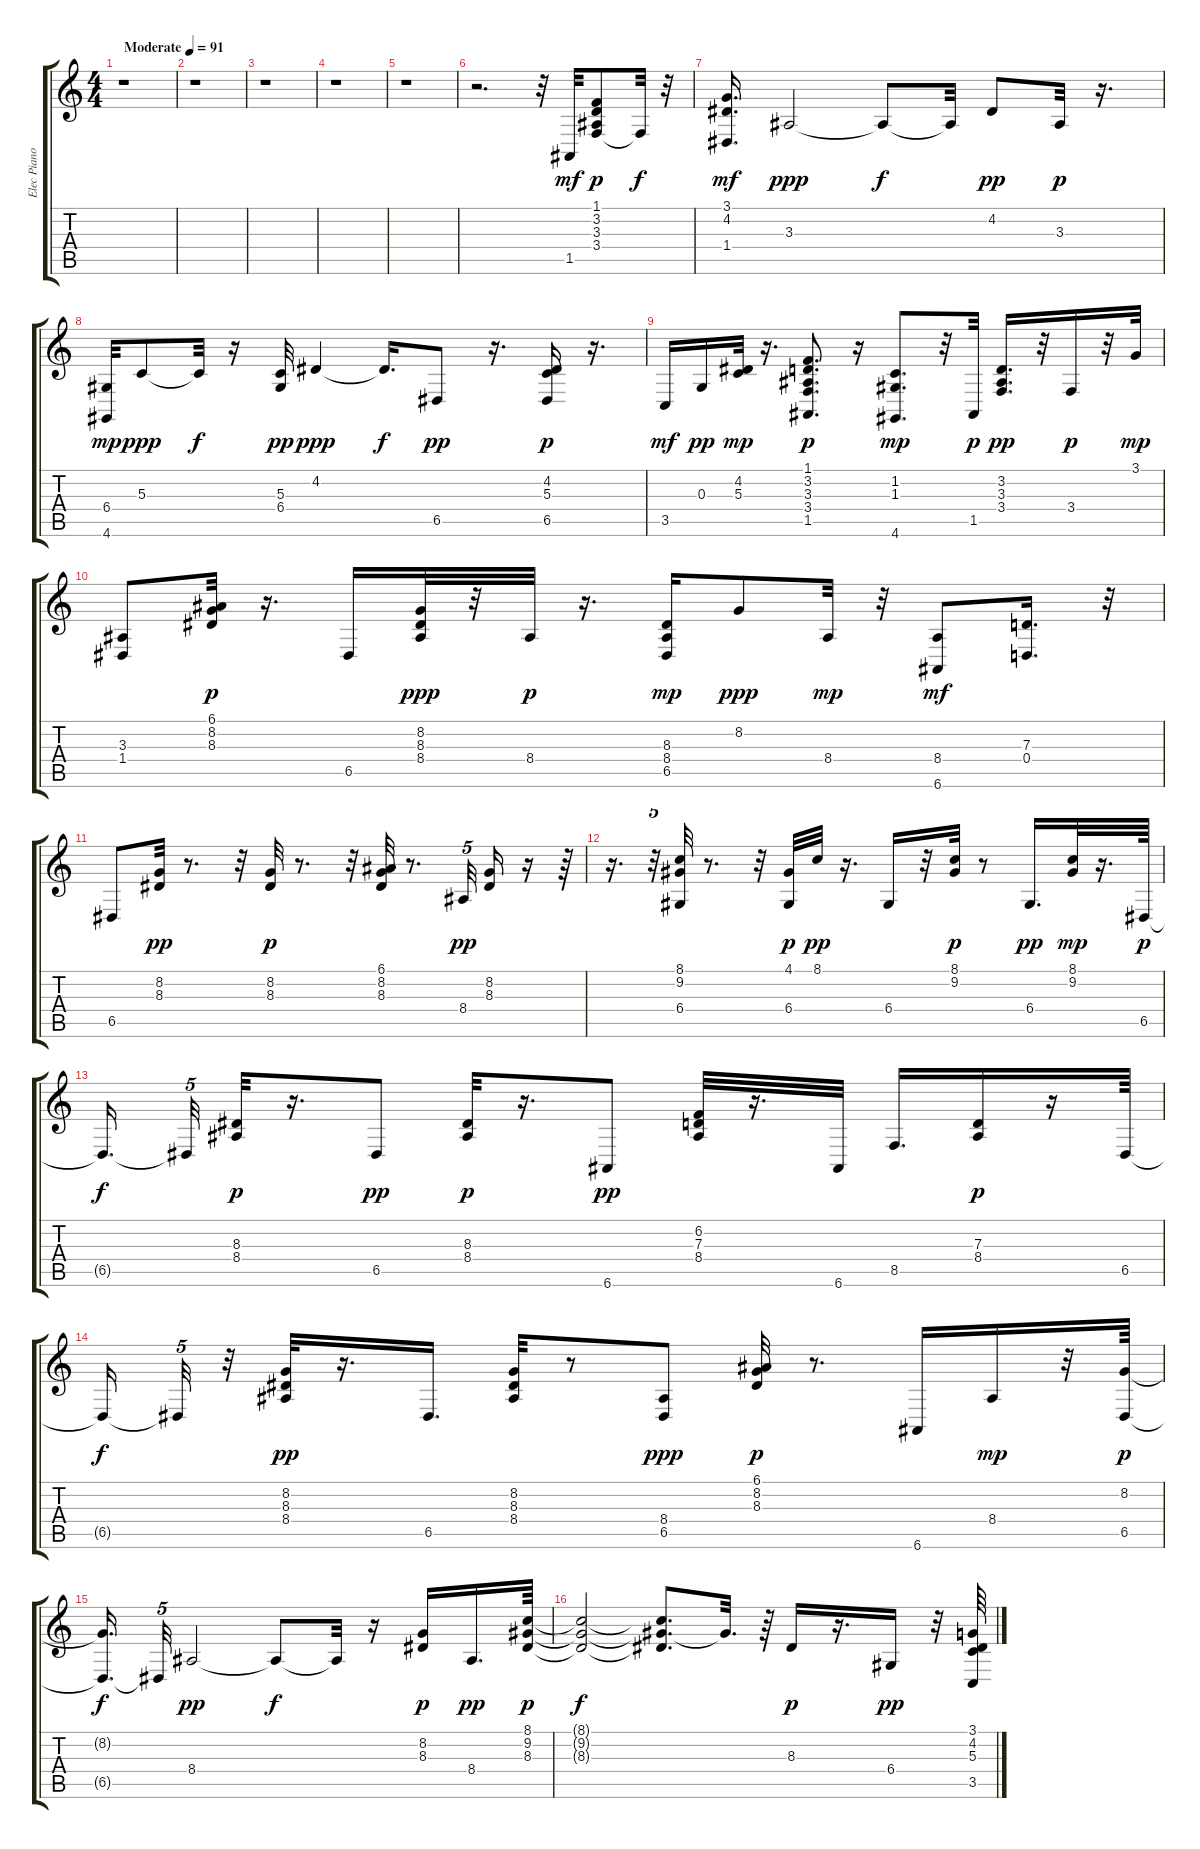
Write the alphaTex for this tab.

\track ("Elec Piano" "Elec Piano") {instrument electricpiano1}
\staff {score tabs}
\tuning (E4 B3 G3 D3 A2 E2) {hide}
\ts (4 4)
\tempo (91 "Moderate")
\clef g2
\ks c
r.1{dy mf instrument electricpiano1} |
r.1 |
r.1 |
r.1 |
r.1 |
r.2{d} r.32 1.5.32 (1.1 3.2 3.3 3.4).8{dy p} 3.4{t}.32{dy f} r.32 |
(3.1 4.2 1.4).16{d dy mf} 3.3.2{dy ppp} 3.3{t}.8{dy f} 3.3{t}.32 4.2.8{dy pp} 3.3.32{dy p} r.16{d} |
(6.4 4.6).32{dy mp} 5.3.8{dy ppp} 5.3{t}.32{dy f} r.16 (5.3 6.4).32{dy pp} 4.2.4{dy ppp} 4.2{t}.16{d dy f} 6.5.8{dy pp} r.16{d} (4.2 5.3 6.5).16{dy p} r.16{d} |
3.5.16{dy mf} 0.3.16{dy pp} (4.2 5.3).32{dy mp} r.16{d} (1.1 3.2 3.3 3.4 1.5).8{d dy p} r.16 (1.2 1.3 4.6).8{d dy mp} r.32 1.5.32{dy p} (3.2 3.3 3.4).16{d dy pp} r.32 3.4.16{dy p} r.32 3.1.32{dy mp} |
(3.3 1.4).8 (6.1 8.2 8.3).32{dy p} r.16{d} 6.5.16 (8.2 8.3 8.4).32{dy ppp} r.32 8.4.32{dy p} r.16{d} (8.3 8.4 6.5).16{dy mp} 8.2.8{dy ppp} 8.4.32{dy mp} r.32 (8.4 6.6).8{dy mf} (7.3 0.4).16{d} r.32 |
6.5.8 (8.2 8.3).32{dy pp} r.8{d} r.32 (8.2 8.3).32{dy p} r.8{d} r.32 (6.1 8.2 8.3).32 r.8{d} 8.4.32{tu (5 4) dy pp} (8.2 8.3).16 r.16 r.64 |
r.16{d} r.32{tu (5 4)} (8.1 9.2 6.4).32 r.8{d} r.32 (4.1 6.4).32{dy p} 8.1.32{dy pp} r.16{d} 6.4.16 r.32 (8.1 9.2).32{dy p} r.8 6.4.16{d dy pp} (8.1 9.2).32{dy mp} r.16{d} 6.5.64{dy p} |
6.5{t}.16{d dy f} 6.5{t}.32{tu (5 4)} (8.3 8.4).32{dy p} r.16{d} 6.5.8{dy pp} (8.3 8.4).32{dy p} r.16{d} 6.6.8{dy pp} (6.2 7.3 8.4).32 r.16{d} 6.6.32 8.5.16{d} (7.3 8.4).16{dy p} r.16 6.5.64 |
6.5{t}.16{dy f} 6.5{t}.32{tu (5 4)} r.32 (8.2 8.3 8.4).32{dy pp} r.16{d} 6.5.16{d} (8.2 8.3 8.4).32 r.8 (8.4 6.5).8{dy ppp} (6.1 8.2 8.3).32{dy p} r.8{d} 6.6.16 8.4.16{dy mp} r.32 (8.2 6.5).64{dy p} |
(8.2{t} 6.5{t}).16{d dy f} 6.5{t}.32{tu (5 4)} 8.4.2{dy pp} 8.4{t}.8{dy f} 8.4{t}.32 r.16 (8.2 8.3).16{dy p} 8.4.16{d dy pp} (8.1 9.2 8.3).64{dy p} |
(8.1{t} 9.2{t} 8.3{t}).2{dy f} (8.1{t} 9.2{t} 8.3{t}).8{d} 9.2{t}.32{d} r.64 8.3.16{dy p} r.16{d} 6.4.16{dy pp} r.32 (3.1 4.2 5.3 3.5).64
